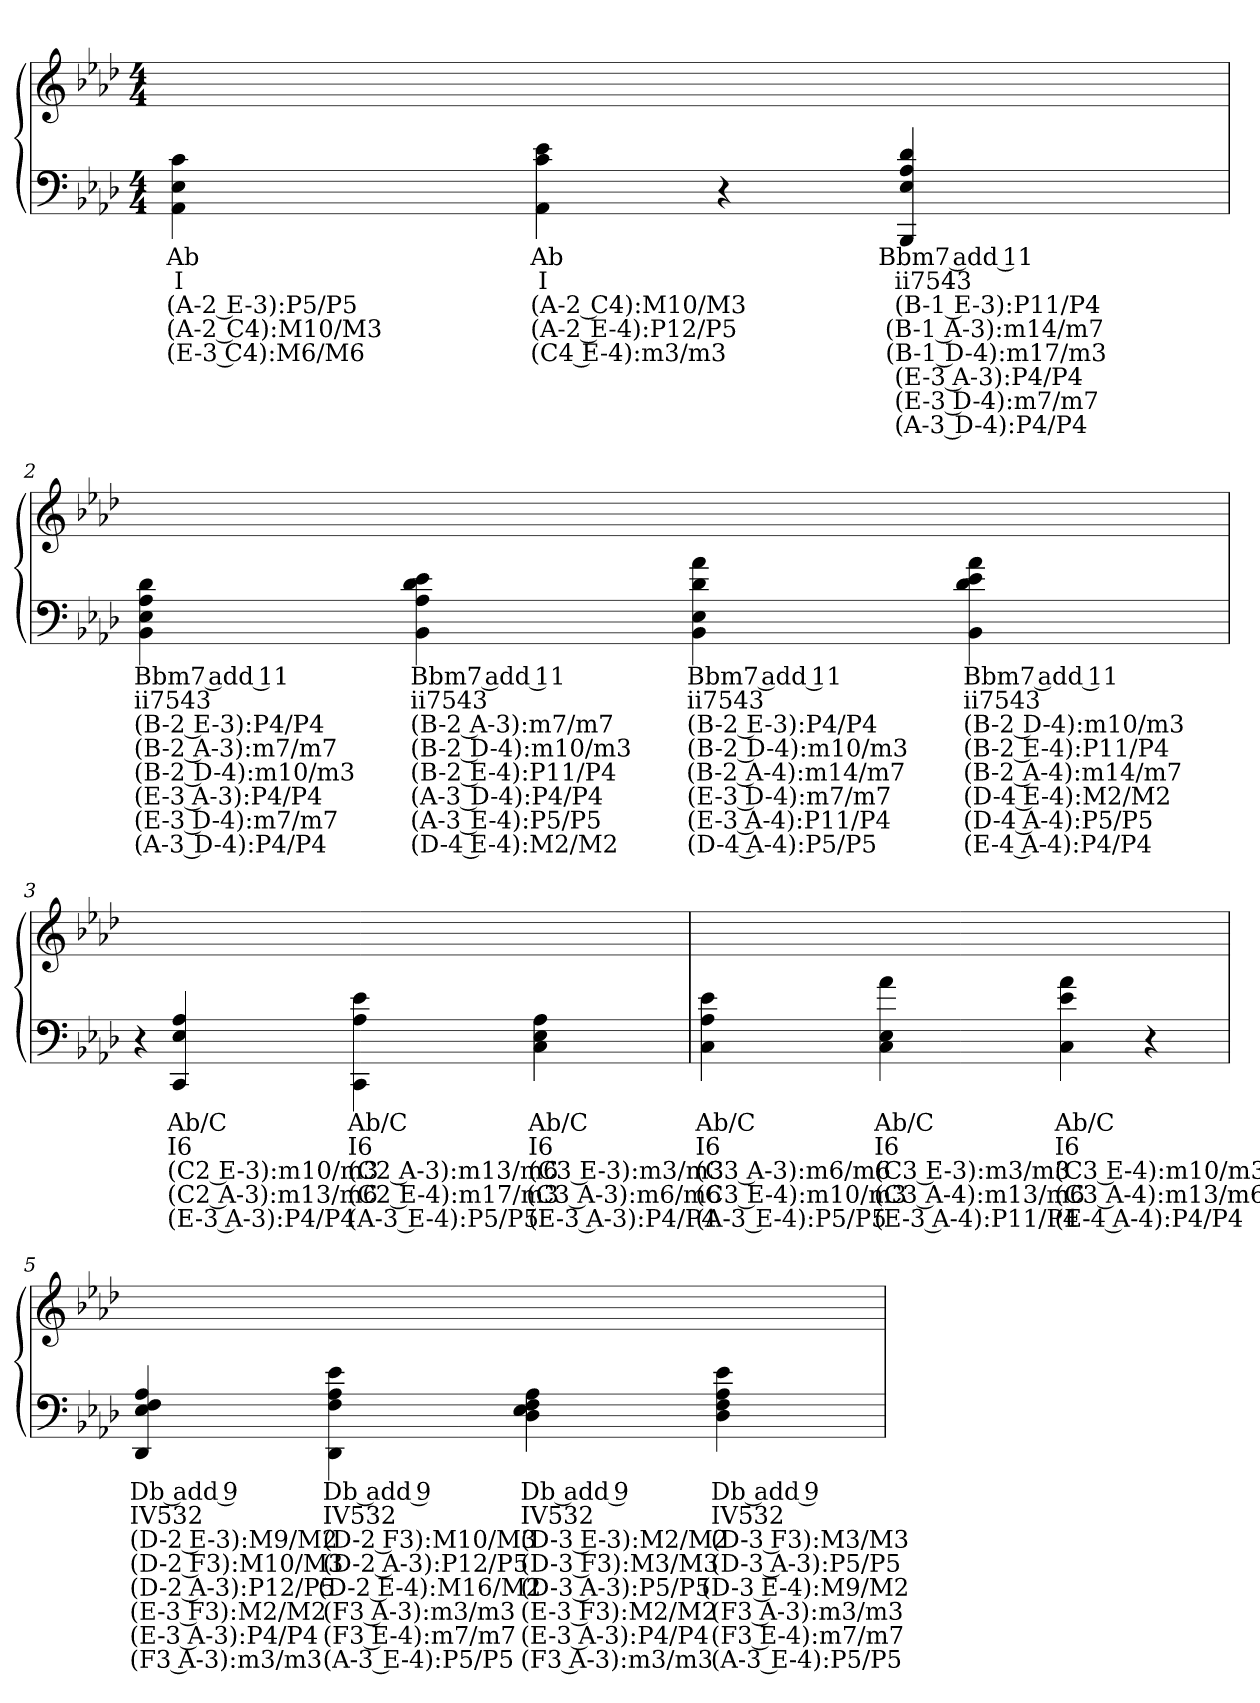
**kern	**text	**text	**text	**text	**text	**text	**text	**text	**kern
*part2	*part2	*part2	*part2	*part2	*part2	*part2	*part2	*part2	*part1
*staff2	*staff2	*staff2	*staff2	*staff2	*staff2	*staff2	*staff2	*staff2	*staff1
*clefF4	*	*	*	*	*	*	*	*	*clefG2
*k[b-e-a-d-]	*	*	*	*	*	*	*	*	*k[b-e-a-d-]
*A-:	*	*	*	*	*	*	*	*	*A-:
*M4/4	*	*	*	*	*	*	*	*	*M4/4
*MM60	*	*	*	*	*	*	*	*	*MM60
=1	=1	=1	=1	=1	=1	=1	=1	=1	=1
4AA- 4E- 4c	Ab	I	(A-2 E-3):P5/P5	(A-2 C4):M10/M3	(E-3 C4):M6/M6	.	.	.	1ryy
4AA- 4c 4e-	Ab	I	(A-2 C4):M10/M3	(A-2 E-4):P12/P5	(C4 E-4):m3/m3	.	.	.	.
4r	.	.	.	.	.	.	.	.	.
4BBB- 4E- 4A- 4d-	Bbm7 add 11	ii7543	(B-1 E-3):P11/P4	(B-1 A-3):m14/m7	(B-1 D-4):m17/m3	(E-3 A-3):P4/P4	(E-3 D-4):m7/m7	(A-3 D-4):P4/P4	.
=2	=2	=2	=2	=2	=2	=2	=2	=2	=2
4BB- 4E- 4A- 4d-	Bbm7 add 11	ii7543	(B-2 E-3):P4/P4	(B-2 A-3):m7/m7	(B-2 D-4):m10/m3	(E-3 A-3):P4/P4	(E-3 D-4):m7/m7	(A-3 D-4):P4/P4	1ryy
4BB- 4A- 4d- 4e-	Bbm7 add 11	ii7543	(B-2 A-3):m7/m7	(B-2 D-4):m10/m3	(B-2 E-4):P11/P4	(A-3 D-4):P4/P4	(A-3 E-4):P5/P5	(D-4 E-4):M2/M2	.
4BB- 4E- 4d- 4a-	Bbm7 add 11	ii7543	(B-2 E-3):P4/P4	(B-2 D-4):m10/m3	(B-2 A-4):m14/m7	(E-3 D-4):m7/m7	(E-3 A-4):P11/P4	(D-4 A-4):P5/P5	.
4BB- 4d- 4e- 4a-	Bbm7 add 11	ii7543	(B-2 D-4):m10/m3	(B-2 E-4):P11/P4	(B-2 A-4):m14/m7	(D-4 E-4):M2/M2	(D-4 A-4):P5/P5	(E-4 A-4):P4/P4	.
=3	=3	=3	=3	=3	=3	=3	=3	=3	=3
4r	.	.	.	.	.	.	.	.	1ryy
4CC 4E- 4A-	Ab/C	I6	(C2 E-3):m10/m3	(C2 A-3):m13/m6	(E-3 A-3):P4/P4	.	.	.	.
4CC 4A- 4e-	Ab/C	I6	(C2 A-3):m13/m6	(C2 E-4):m17/m3	(A-3 E-4):P5/P5	.	.	.	.
4C 4E- 4A-	Ab/C	I6	(C3 E-3):m3/m3	(C3 A-3):m6/m6	(E-3 A-3):P4/P4	.	.	.	.
=4	=4	=4	=4	=4	=4	=4	=4	=4	=4
4C 4A- 4e-	Ab/C	I6	(C3 A-3):m6/m6	(C3 E-4):m10/m3	(A-3 E-4):P5/P5	.	.	.	1ryy
4C 4E- 4a-	Ab/C	I6	(C3 E-3):m3/m3	(C3 A-4):m13/m6	(E-3 A-4):P11/P4	.	.	.	.
4C 4e- 4a-	Ab/C	I6	(C3 E-4):m10/m3	(C3 A-4):m13/m6	(E-4 A-4):P4/P4	.	.	.	.
4r	.	.	.	.	.	.	.	.	.
=5	=5	=5	=5	=5	=5	=5	=5	=5	=5
4DD- 4E- 4F 4A-	Db add 9	IV532	(D-2 E-3):M9/M2	(D-2 F3):M10/M3	(D-2 A-3):P12/P5	(E-3 F3):M2/M2	(E-3 A-3):P4/P4	(F3 A-3):m3/m3	1ryy
4DD- 4F 4A- 4e-	Db add 9	IV532	(D-2 F3):M10/M3	(D-2 A-3):P12/P5	(D-2 E-4):M16/M2	(F3 A-3):m3/m3	(F3 E-4):m7/m7	(A-3 E-4):P5/P5	.
4D- 4E- 4F 4A-	Db add 9	IV532	(D-3 E-3):M2/M2	(D-3 F3):M3/M3	(D-3 A-3):P5/P5	(E-3 F3):M2/M2	(E-3 A-3):P4/P4	(F3 A-3):m3/m3	.
4D- 4F 4A- 4e-	Db add 9	IV532	(D-3 F3):M3/M3	(D-3 A-3):P5/P5	(D-3 E-4):M9/M2	(F3 A-3):m3/m3	(F3 E-4):m7/m7	(A-3 E-4):P5/P5	.
=	=	=	=	=	=	=	=	=	=
*-	*-	*-	*-	*-	*-	*-	*-	*-	*-
